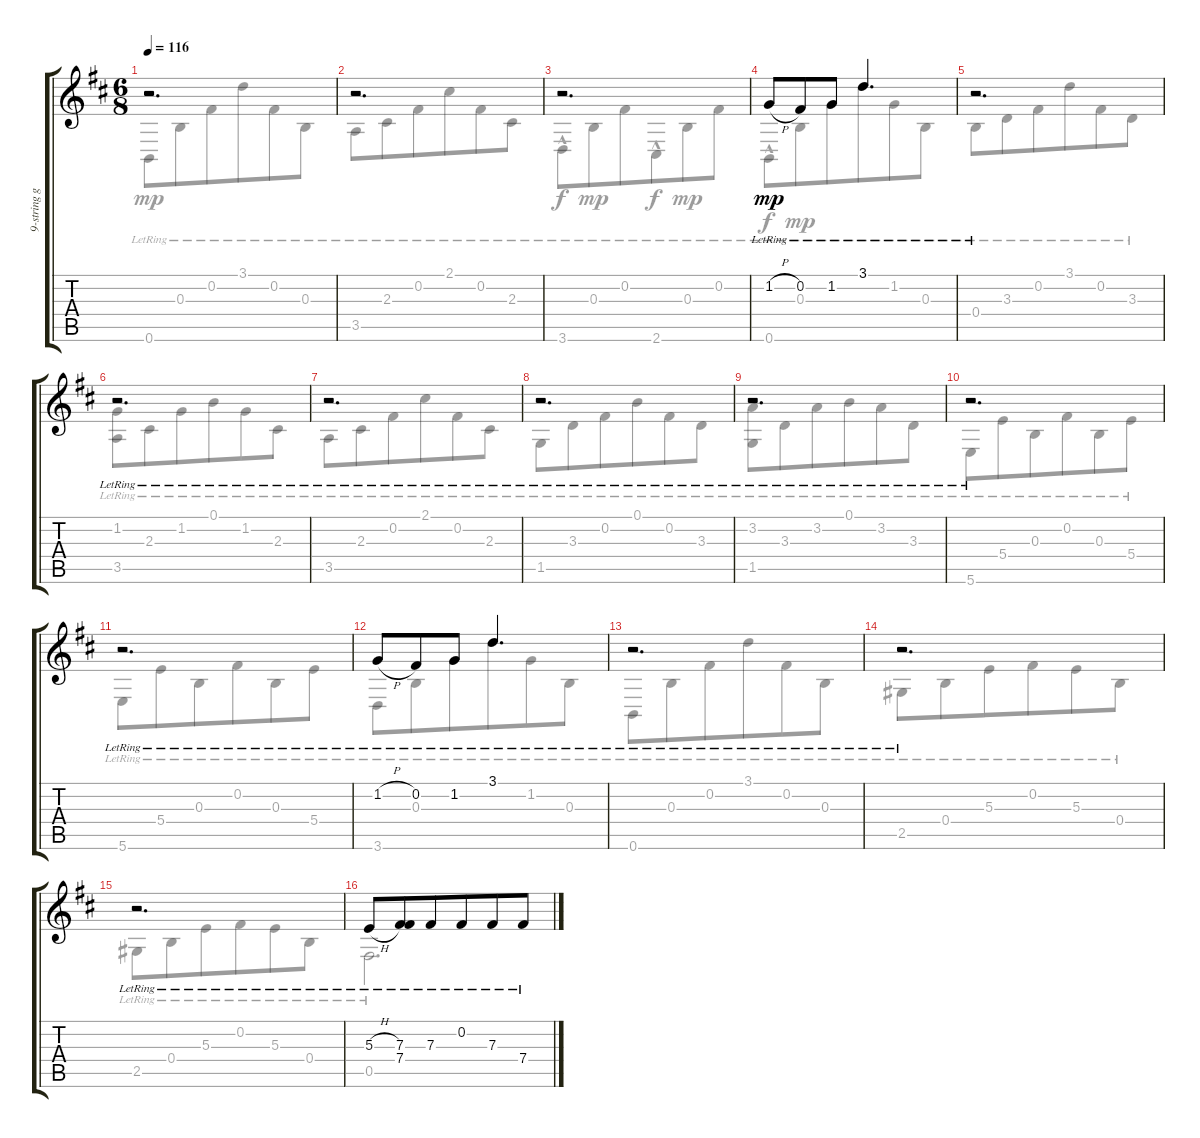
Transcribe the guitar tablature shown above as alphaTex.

\track ("9-string guitar" "9-string g") {instrument acousticguitarsteel}
\staff {score tabs}
\tuning (B3 Gb3 B2 B2 Gb2 B1) {hide}
\voice
\ts (6 8)
\tempo 116
\clef g2
\ks d
r.2{d dy mp} |
r.2{d} |
r.2{d} |
1.2{h lr}.8 0.2{lr}.8 1.2{lr}.8 3.1{lr}.4{d} |
r.2{d} |
r.2{d} |
r.2{d} |
r.2{d} |
r.2{d} |
r.2{d} |
r.2{d} |
1.2{h lr}.8 0.2{lr}.8 1.2{lr}.8 3.1{lr}.4{d} |
r.2{d} |
r.2{d} |
r.2{d} |
5.3{h lr}.8 (7.3{lr} 7.4{lr}).8 7.3{lr}.8{beam merge} 0.2{lr}.8 7.3{lr}.8 7.4{lr}.8
\voice
\clef g2
\ottava regular
\simile none
\ks d
0.6{lr}.8{dy mp} 0.3{lr}.8 0.2{lr}.8{beam merge} 3.1{lr}.8 0.2{lr}.8 0.3{lr}.8 |
3.5{lr}.8 2.3{lr}.8 0.2{lr}.8{beam merge} 2.1{lr}.8 0.2{lr}.8 2.3{lr}.8 |
3.6{hac lr}.8{dy f} 0.3{lr}.8{dy mp} 0.2{lr}.8{beam merge} 2.6{hac lr}.8{dy f} 0.3{lr}.8{dy mp} 0.2{lr}.8 |
0.6{hac lr}.8{dy f} 0.3{lr}.8{dy mp} 1.2{lr}.8{beam merge} 3.1{lr}.8 1.2{lr}.8 0.3{lr}.8 |
0.4{lr}.8 3.3{lr}.8 0.2{lr}.8{beam merge} 3.1{lr}.8 0.2{lr}.8 3.3{lr}.8 |
(1.2{lr} 3.5{lr}).8 2.3{lr}.8 1.2{lr}.8{beam merge} 0.1{lr}.8 1.2{lr}.8 2.3{lr}.8 |
3.5{lr}.8 2.3{lr}.8 0.2{lr}.8{beam merge} 2.1{lr}.8 0.2{lr}.8 2.3{lr}.8 |
1.5{lr}.8 3.3{lr}.8 0.2{lr}.8{beam merge} 0.1{lr}.8 0.2{lr}.8 3.3{lr}.8 |
(3.2{lr} 1.5{lr}).8 3.3{lr}.8 3.2{lr}.8{beam merge} 0.1{lr}.8 3.2{lr}.8 3.3{lr}.8 |
5.6{lr}.8 5.4{lr}.8 0.3{lr}.8{beam merge} 0.2{lr}.8 0.3{lr}.8 5.4{lr}.8 |
5.6{lr}.8 5.4{lr}.8 0.3{lr}.8{beam merge} 0.2{lr}.8 0.3{lr}.8 5.4{lr}.8 |
3.6{lr}.8 0.3{lr}.8 1.2{lr}.8{beam merge} 3.1{lr}.8 1.2{lr}.8 0.3{lr}.8 |
0.6{lr}.8 0.3{lr}.8 0.2{lr}.8{beam merge} 3.1{lr}.8 0.2{lr}.8 0.3{lr}.8 |
2.5{lr}.8 0.4{lr}.8 5.3{lr}.8{beam merge} 0.2{lr}.8 5.3{lr}.8 0.4{lr}.8 |
2.5{lr}.8 0.4{lr}.8 5.3{lr}.8{beam merge} 0.2{lr}.8 5.3{lr}.8 0.4{lr}.8 |
0.5{lr}.2{d}
